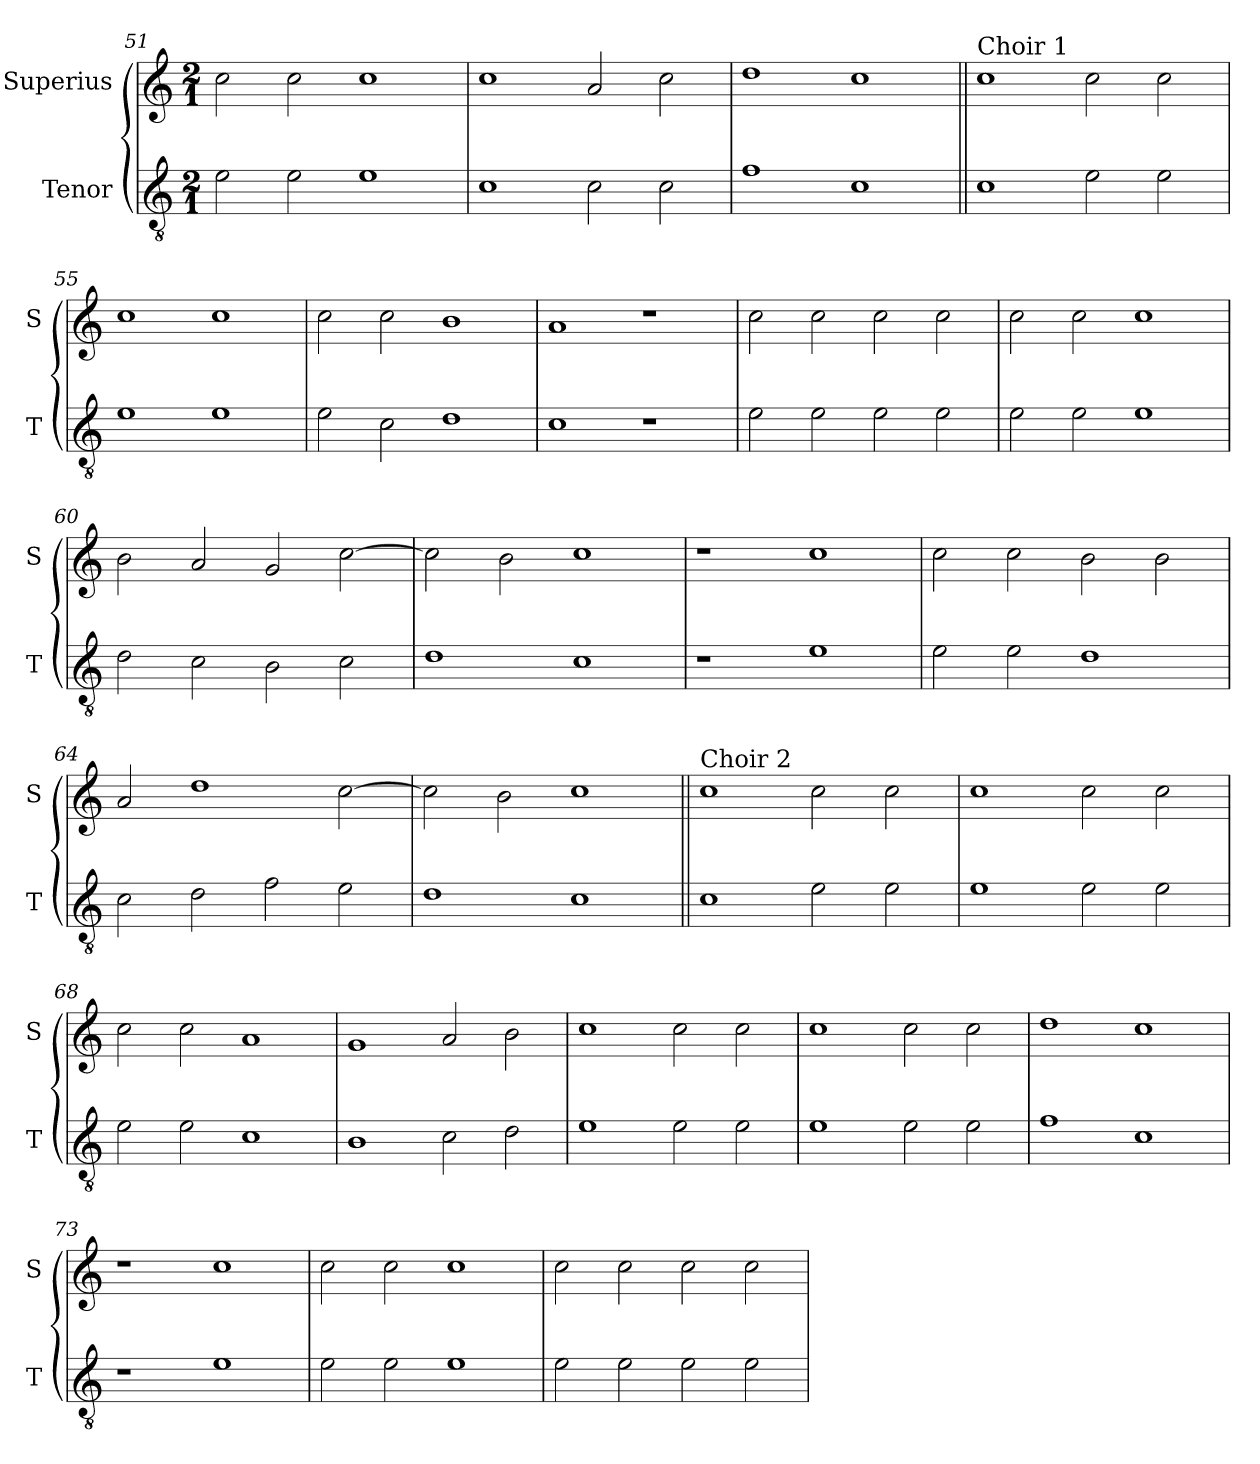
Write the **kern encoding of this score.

**kern	**kern
*part2	*part1
*staff2	*staff1
*I"Tenor	*I"Superius
*I'T	*I'S
*clefGv2	*clefG2
*k[]	*k[]
*M2/1	*M2/1
=51	=51
2e\	2cc\
2e\	2cc\
1e	1cc
=52	=52
1c	1cc
2c\	2a/
2c\	2cc\
=53	=53
1f	1dd
1c	1cc
=54||	=54||
!	!LO:TX:a:t=Choir 1
1c	1cc
2e\	2cc\
2e\	2cc\
=55	=55
1e	1cc
1e	1cc
=56	=56
2e\	2cc\
2c\	2cc\
1d	1b
=57	=57
1c	1a
1r	1r
=58	=58
2e\	2cc\
2e\	2cc\
2e\	2cc\
2e\	2cc\
=59	=59
2e\	2cc\
2e\	2cc\
1e	1cc
=60	=60
2d\	2b\
2c\	2a/
2B\	2g/
2c\	[2cc\
=61	=61
1d	2cc\]
.	2b\
1c	1cc
=62	=62
1r	1r
1e	1cc
=63	=63
2e\	2cc\
2e\	2cc\
1d	2b\
.	2b\
=64	=64
2c\	2a/
2d\	1dd
2f\	.
2e\	[2cc\
=65	=65
1d	2cc\]
.	2b\
1c	1cc
=66||	=66||
!	!LO:TX:a:t=Choir 2
1c	1cc
2e\	2cc\
2e\	2cc\
=67	=67
1e	1cc
2e\	2cc\
2e\	2cc\
=68	=68
2e\	2cc\
2e\	2cc\
1c	1a
=69	=69
1B	1g
2c\	2a/
2d\	2b\
=70	=70
1e	1cc
2e\	2cc\
2e\	2cc\
=71	=71
1e	1cc
2e\	2cc\
2e\	2cc\
=72	=72
1f	1dd
1c	1cc
=73	=73
1r	1r
1e	1cc
=74	=74
2e\	2cc\
2e\	2cc\
1e	1cc
=75	=75
2e\	2cc\
2e\	2cc\
2e\	2cc\
2e\	2cc\
=	=
*-	*-
